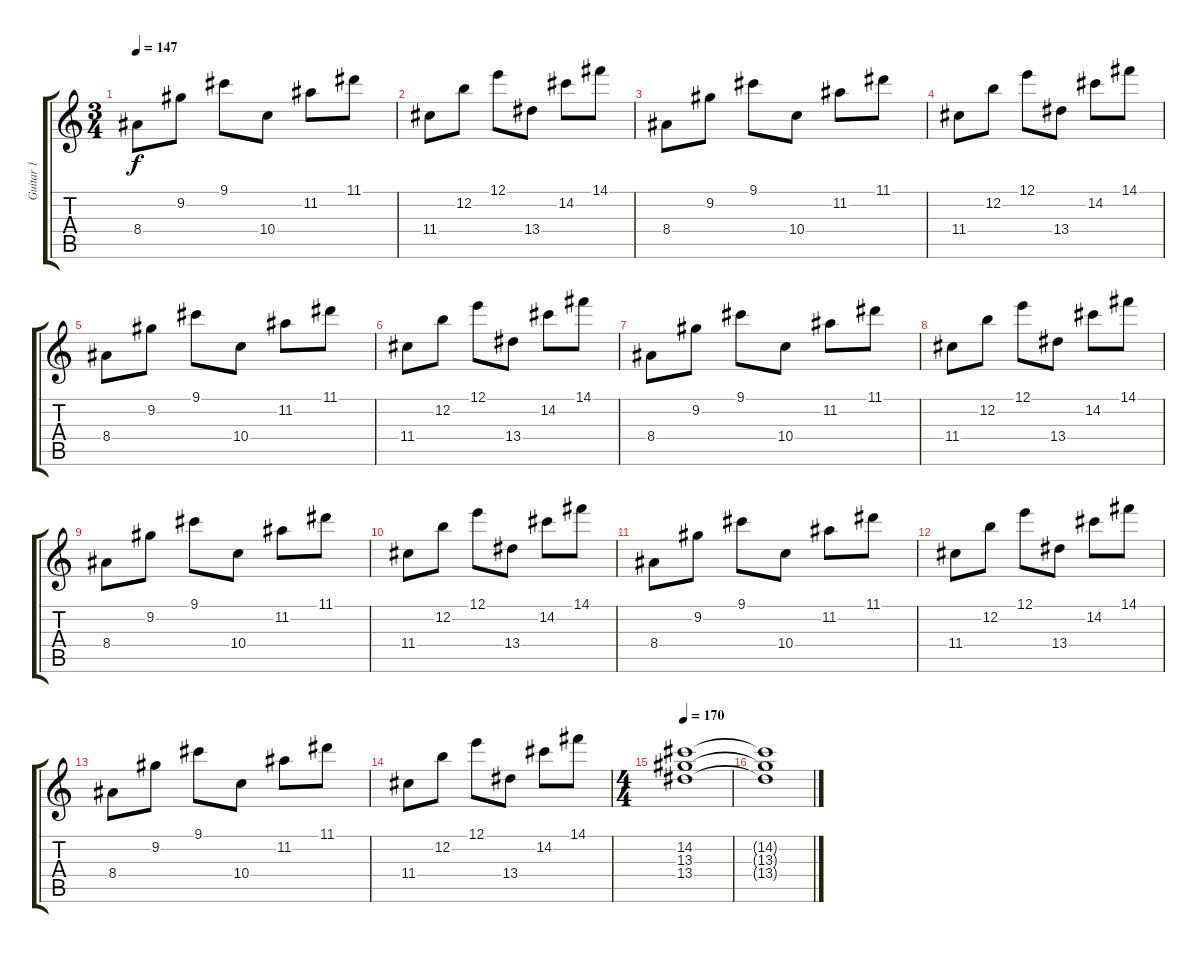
\track ("Guitar 1" "Guitar 1") {instrument distortionguitar}
\staff {score tabs}
\tuning (E4 B3 G3 D3 A2 E2) {hide}
\ts (3 4)
\tempo 147
\clef g2
\ks c
8.4.8{dy f} 9.2.8 9.1.8 10.4.8 11.2.8 11.1.8 |
11.4.8 12.2.8 12.1.8 13.4.8 14.2.8 14.1.8 |
8.4.8 9.2.8 9.1.8 10.4.8 11.2.8 11.1.8 |
11.4.8 12.2.8 12.1.8 13.4.8 14.2.8 14.1.8 |
8.4.8 9.2.8 9.1.8 10.4.8 11.2.8 11.1.8 |
11.4.8 12.2.8 12.1.8 13.4.8 14.2.8 14.1.8 |
8.4.8 9.2.8 9.1.8 10.4.8 11.2.8 11.1.8 |
11.4.8 12.2.8 12.1.8 13.4.8 14.2.8 14.1.8 |
8.4.8 9.2.8 9.1.8 10.4.8 11.2.8 11.1.8 |
11.4.8 12.2.8 12.1.8 13.4.8 14.2.8 14.1.8 |
8.4.8 9.2.8 9.1.8 10.4.8 11.2.8 11.1.8 |
11.4.8 12.2.8 12.1.8 13.4.8 14.2.8 14.1.8 |
8.4.8 9.2.8 9.1.8 10.4.8 11.2.8 11.1.8 |
11.4.8 12.2.8 12.1.8 13.4.8 14.2.8 14.1.8 |
\ts (4 4)
\tempo 170
(14.2 13.3 13.4).1 |
(14.2{t} 13.3{t} 13.4{t}).1
